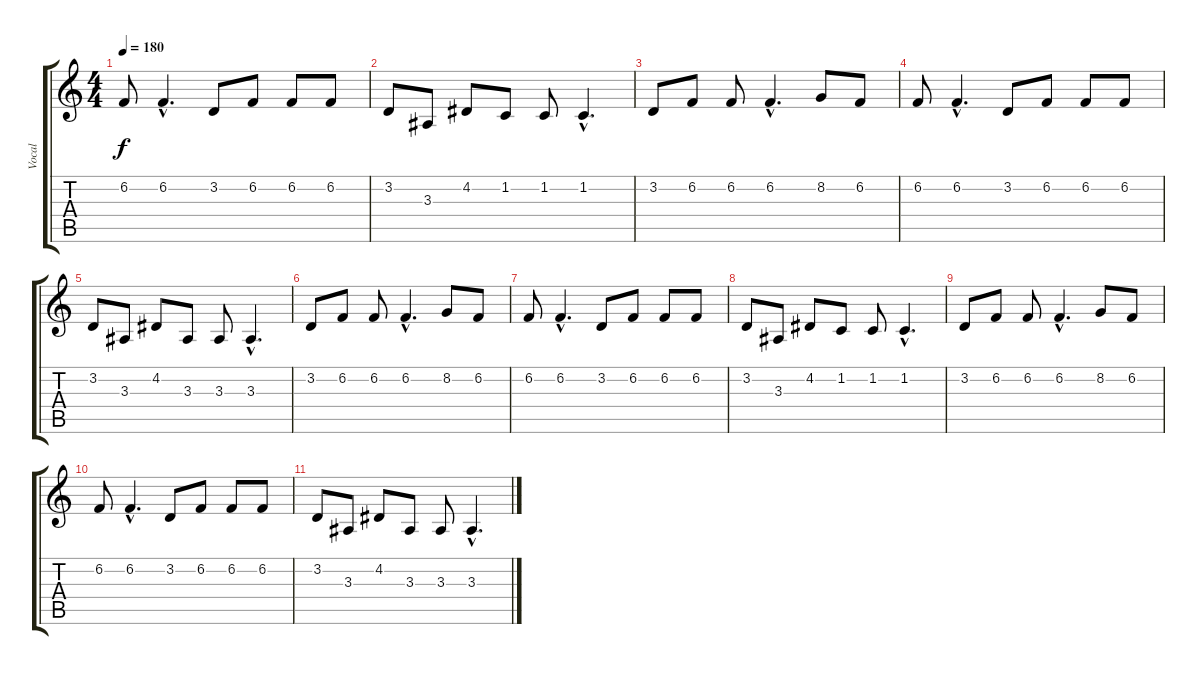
\track ("Vocal" "Vocal") {instrument fiddle}
\staff {score tabs}
\tuning (E4 B3 G3 D3 A2 E2) {hide}
\ts (4 4)
\tempo 180
\clef g2
\ks c
6.2.8{dy f} 6.2{hac}.4{d} 3.2.8 6.2.8 6.2.8 6.2.8 |
3.2.8 3.3.8 4.2.8 1.2.8 1.2.8 1.2{hac}.4{d} |
3.2.8 6.2.8 6.2.8 6.2{hac}.4{d} 8.2.8 6.2.8 |
6.2.8 6.2{hac}.4{d} 3.2.8 6.2.8 6.2.8 6.2.8 |
3.2.8 3.3.8 4.2.8 3.3.8 3.3.8 3.3{hac}.4{d} |
3.2.8 6.2.8 6.2.8 6.2{hac}.4{d} 8.2.8 6.2.8 |
6.2.8 6.2{hac}.4{d} 3.2.8 6.2.8 6.2.8 6.2.8 |
3.2.8 3.3.8 4.2.8 1.2.8 1.2.8 1.2{hac}.4{d} |
3.2.8 6.2.8 6.2.8 6.2{hac}.4{d} 8.2.8 6.2.8 |
6.2.8 6.2{hac}.4{d} 3.2.8 6.2.8 6.2.8 6.2.8 |
3.2.8 3.3.8 4.2.8 3.3.8 3.3.8 3.3{hac}.4{d}
